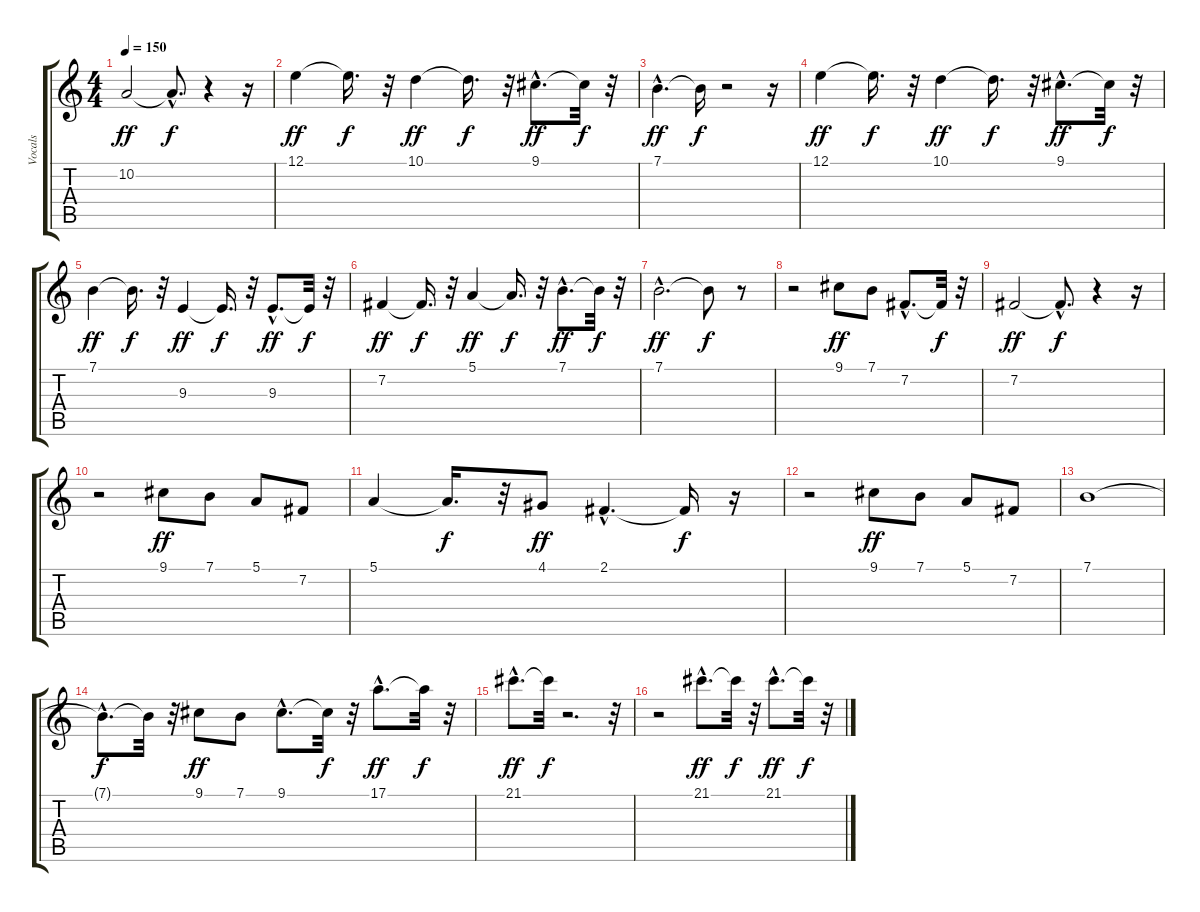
\track ("Vocals" "Vocals") {instrument choiraahs}
\staff {score tabs}
\tuning (E4 B3 G3 D3 A2 E2) {hide}
\ts (4 4)
\tempo 150
\clef g2
\ks c
10.2.2{dy ff} 10.2{hac t}.8{d dy f} r.4 r.16 |
12.1.4{dy ff} 12.1{t}.16{d dy f} r.32 10.1.4{dy ff} 10.1{t}.16{d dy f} r.32 9.1{hac}.8{d dy ff} 9.1{t}.32{dy f} r.32 |
7.1{hac}.4{d dy ff} 7.1{t}.16{dy f} r.2 r.16 |
12.1.4{dy ff} 12.1{t}.16{d dy f} r.32 10.1.4{dy ff} 10.1{t}.16{d dy f} r.32 9.1{hac}.8{d dy ff} 9.1{t}.32{dy f} r.32 |
7.1.4{dy ff} 7.1{t}.16{d dy f} r.32 9.3.4{dy ff} 9.3{t}.16{d dy f} r.32 9.3{hac}.8{d dy ff} 9.3{t}.32{dy f} r.32 |
7.2.4{dy ff} 7.2{t}.16{d dy f} r.32 5.1.4{dy ff} 5.1{t}.16{d dy f} r.32 7.1{hac}.8{d dy ff} 7.1{t}.32{dy f} r.32 |
7.1{hac}.2{d dy ff} 7.1{t}.8{dy f} r.8 |
r.2 9.1.8{dy ff} 7.1.8 7.2{hac}.8{d} 7.2{t}.32{dy f} r.32 |
7.2.2{dy ff} 7.2{hac t}.8{d dy f} r.4 r.16 |
r.2 9.1.8{dy ff} 7.1.8 5.1.8 7.2.8 |
5.1.4 5.1{t}.16{d dy f} r.32 4.1.8{dy ff} 2.1{hac}.4{d} 2.1{t}.16{dy f} r.16 |
r.2 9.1.8{dy ff} 7.1.8 5.1.8 7.2.8 |
7.1.1 |
7.1{hac t}.8{d dy f} 7.1{t}.32 r.32 9.1.8{dy ff} 7.1.8 9.1{hac}.8{d} 9.1{t}.32{dy f} r.32 17.1{hac}.8{d dy ff} 17.1{t}.32{dy f} r.32 |
21.1{hac}.8{d dy ff} 21.1{t}.32{dy f} r.2{d} r.32 |
r.2 21.1{hac}.8{d dy ff} 21.1{t}.32{dy f} r.32 21.1{hac}.8{d dy ff} 21.1{t}.32{dy f} r.32
